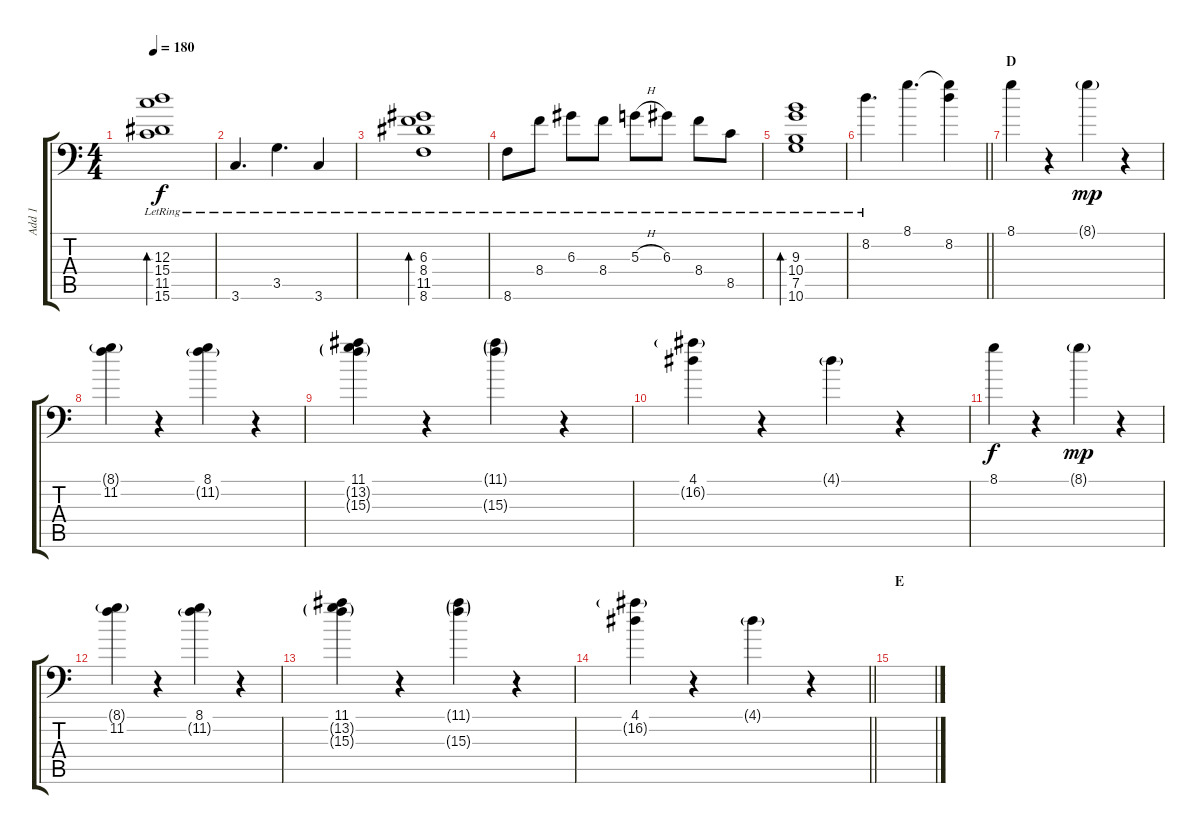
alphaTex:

\track ("Add 1" "Add 1") {instrument distortionguitar}
\staff {score tabs}
\tuning (B3 Gb3 D3 A2 E2 A1) {hide}
\ts (4 4)
\tempo 180
\clef f4
\ks c
(12.3{lr} 15.4{lr} 11.5{lr} 15.6{lr}).1{bd 480 dy f} |
3.6{lr}.4{d} 3.5{lr}.4{d} 3.6{lr}.4 |
(6.3{lr} 8.4{lr} 11.5{lr} 8.6{lr}).1{bd 480} |
8.6{lr}.8 8.4{lr}.8 6.3{lr}.8 8.4{lr}.8 5.3{h lr}.8 6.3{lr}.8 8.4{lr}.8 8.5{lr}.8 |
(9.3{lr} 10.4{lr} 7.5{lr} 10.6{lr}).1{bd 480} |
\barLineRight lightlight
8.2{lr}.4{d} 8.1.4{d} (8.1{t} 8.2).4 |
\section ("" "D")
8.1.4{volume 12 balance 11} r.4 8.1{g}.4{dy mp} r.4 |
(8.1{g} 11.2).4 r.4 (8.1 11.2{g}).4 r.4 |
(11.1 13.2{g} 15.3{g}).4 r.4 (11.1{g} 15.3{g}).4 r.4 |
(4.1 16.2{g}).4 r.4 4.1{g}.4 r.4 |
8.1.4{dy f volume 12 balance 11} r.4 8.1{g}.4{dy mp} r.4 |
(8.1{g} 11.2).4 r.4 (8.1 11.2{g}).4 r.4 |
(11.1 13.2{g} 15.3{g}).4 r.4 (11.1{g} 15.3{g}).4 r.4 |
\barLineRight lightlight
(4.1 16.2{g}).4 r.4 4.1{g}.4 r.4 |
\section ("" "E")
